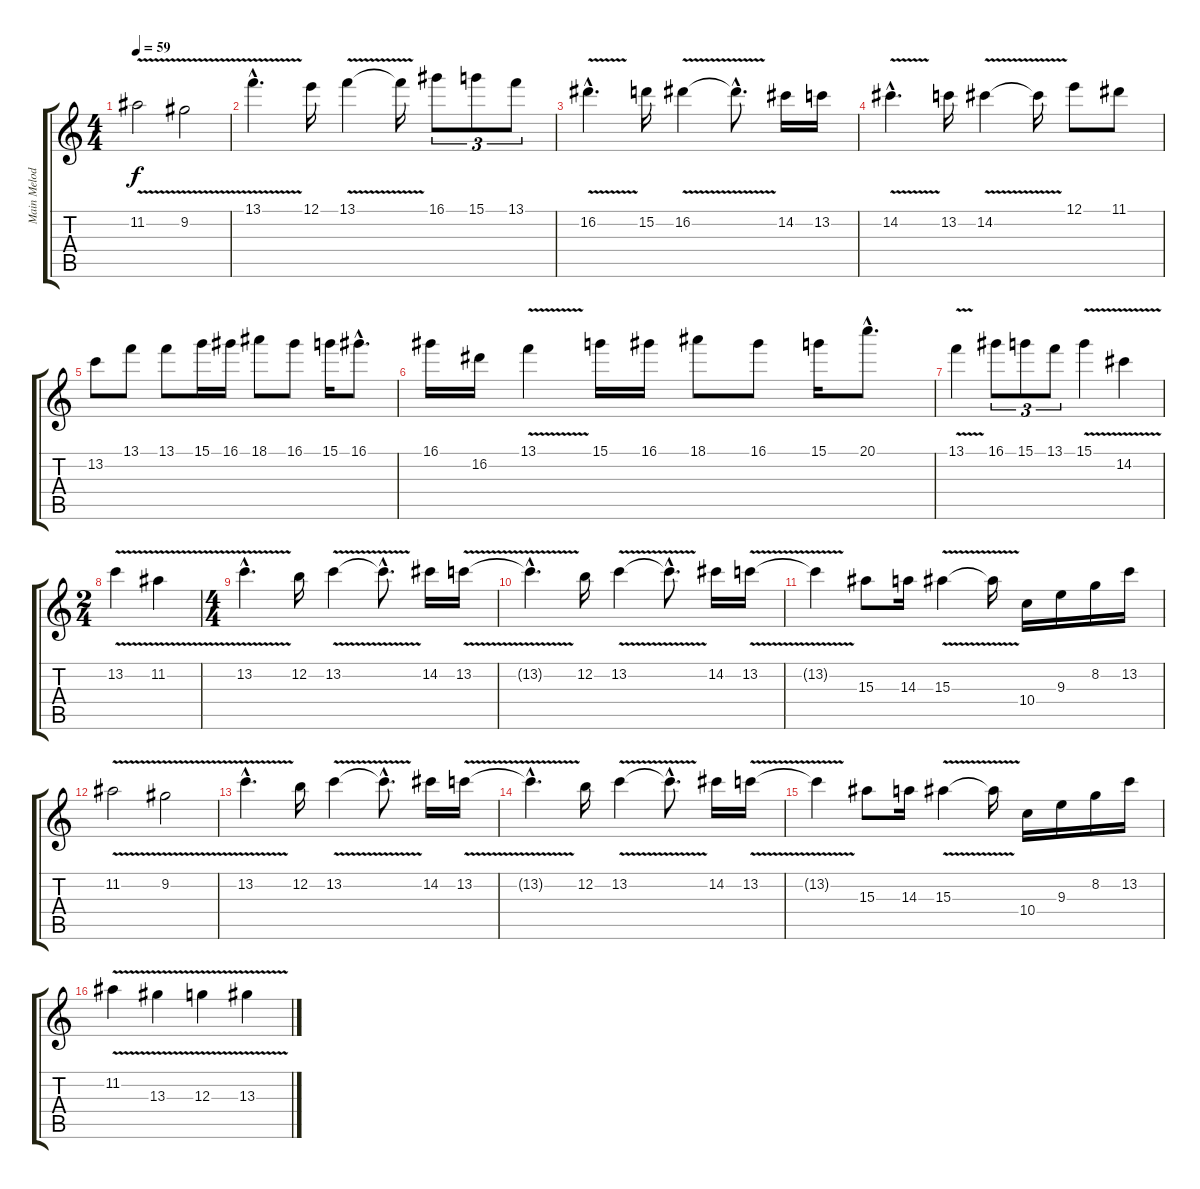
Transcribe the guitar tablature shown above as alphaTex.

\track ("Main Melody (Guitar)" "Main Melod") {instrument overdrivenguitar}
\staff {score tabs}
\tuning (E4 B3 G3 D3 A2 E2) {hide}
\ts (4 4)
\tempo 59
\clef g2
\ks c
11.2{v}.2{dy f} 9.2{v}.2 |
13.1{v hac}.4{d} 12.1.16 13.1{v}.4 13.1{t}.16 16.1.8{tu (3 2)} 15.1.8{tu (3 2)} 13.1.8{tu (3 2)} |
16.2{v hac}.4{d} 15.2.16 16.2{v}.4 16.2{hac t}.8{d} 14.2.16 13.2.16 |
14.2{v hac}.4{d} 13.2.16 14.2{v}.4 14.2{t}.16 12.1.8 11.1.8 |
13.2.8 13.1.8 13.1.8 15.1.16 16.1.16 18.1.8 16.1.8 15.1.16 16.1{hac}.8{d} |
16.1.16 16.2.16 13.1{v}.4 15.1.16 16.1.16 18.1.8 16.1.8 15.1.16 20.1{hac}.8{d} |
13.1{v}.4 16.1.8{tu (3 2)} 15.1.8{tu (3 2)} 13.1.8{tu (3 2)} 15.1{v}.4 14.2{v}.4 |
\ts (2 4)
13.2{v}.4 11.2{v}.4 |
\ts (4 4)
13.2{v hac}.4{d} 12.2.16 13.2{v}.4 13.2{hac t}.8{d} 14.2.16 13.2{v}.16 |
13.2{hac t}.4{d} 12.2.16 13.2{v}.4 13.2{hac t}.8{d} 14.2.16 13.2{v}.16 |
13.2{t}.4 15.3.8 14.3.16 15.3{v}.4 15.3{t}.16 10.4.16 9.3.16 8.2.16 13.2.16 |
11.2{v}.2 9.2{v}.2 |
13.2{v hac}.4{d} 12.2.16 13.2{v}.4 13.2{hac t}.8{d} 14.2.16 13.2{v}.16 |
13.2{hac t}.4{d} 12.2.16 13.2{v}.4 13.2{hac t}.8{d} 14.2.16 13.2{v}.16 |
13.2{t}.4 15.3.8 14.3.16 15.3{v}.4 15.3{t}.16 10.4.16 9.3.16 8.2.16 13.2.16 |
11.2{v}.4 13.3{v}.4 12.3{v}.4 13.3{v}.4
